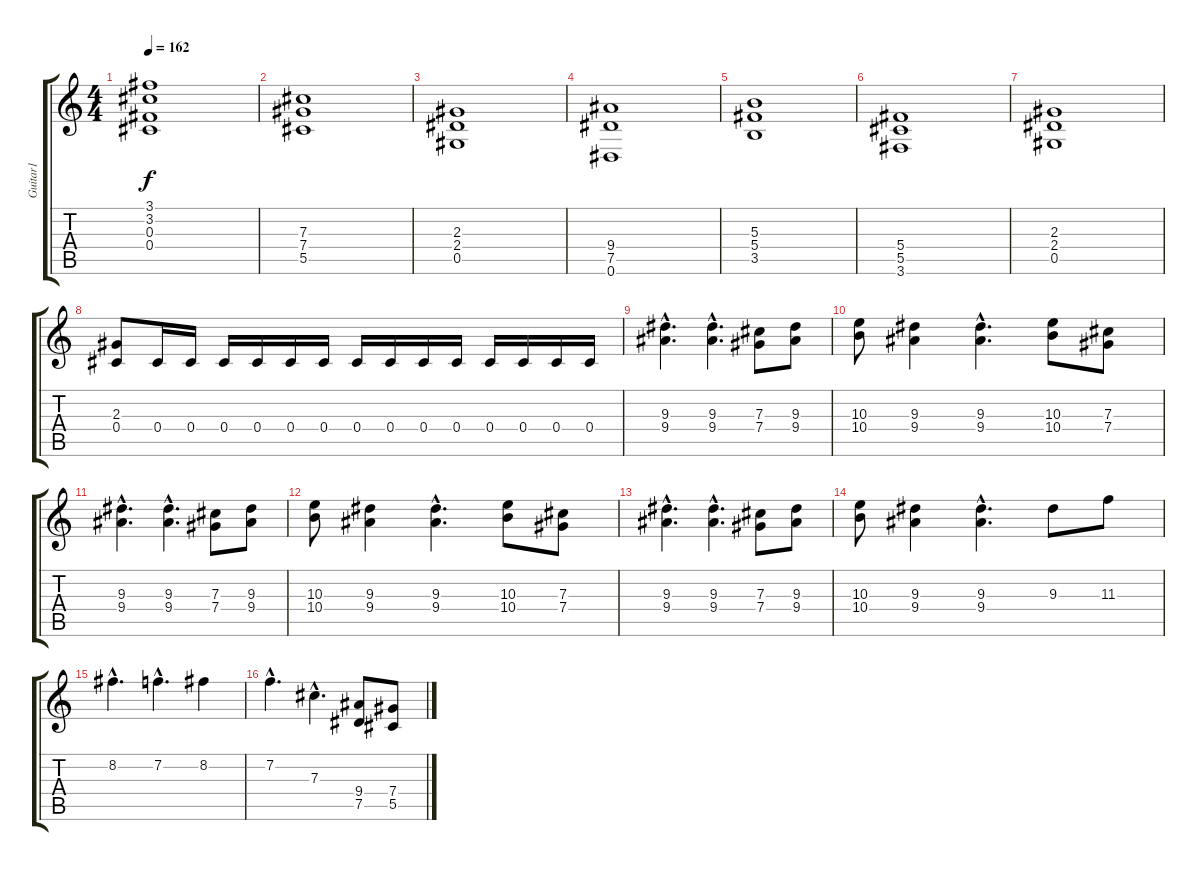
\track ("Guitar1" "Guitar1") {instrument distortionguitar}
\staff {score tabs}
\tuning (Eb4 Bb3 Gb3 Db3 Ab2 Eb2) {hide}
\ts (4 4)
\tempo 162
\clef g2
\ks c
(3.1 3.2 0.3 0.4).1{dy f} |
(7.3 7.4 5.5).1 |
(2.3 2.4 0.5).1 |
(9.4 7.5 0.6).1 |
(5.3 5.4 3.5).1 |
(5.4 5.5 3.6).1 |
(2.3 2.4 0.5).1 |
(2.3 0.4).8 0.4.16 0.4.16 0.4.16 0.4.16 0.4.16 0.4.16 0.4.16 0.4.16 0.4.16 0.4.16 0.4.16 0.4.16 0.4.16 0.4.16 |
(9.3{hac} 9.4{hac}).4{d} (9.3{hac} 9.4{hac}).4{d} (7.3 7.4).8 (9.3 9.4).8 |
(10.3 10.4).8 (9.3 9.4).4 (9.3{hac} 9.4{hac}).4{d} (10.3 10.4).8 (7.3 7.4).8 |
(9.3{hac} 9.4{hac}).4{d} (9.3{hac} 9.4{hac}).4{d} (7.3 7.4).8 (9.3 9.4).8 |
(10.3 10.4).8 (9.3 9.4).4 (9.3{hac} 9.4{hac}).4{d} (10.3 10.4).8 (7.3 7.4).8 |
(9.3{hac} 9.4{hac}).4{d} (9.3{hac} 9.4{hac}).4{d} (7.3 7.4).8 (9.3 9.4).8 |
(10.3 10.4).8 (9.3 9.4).4 (9.3{hac} 9.4{hac}).4{d} 9.3.8 11.3.8 |
8.2{hac}.4{d} 7.2{hac}.4{d} 8.2.4 |
7.2{hac}.4{d} 7.3{hac}.4{d} (9.4 7.5).8 (7.4 5.5).8
